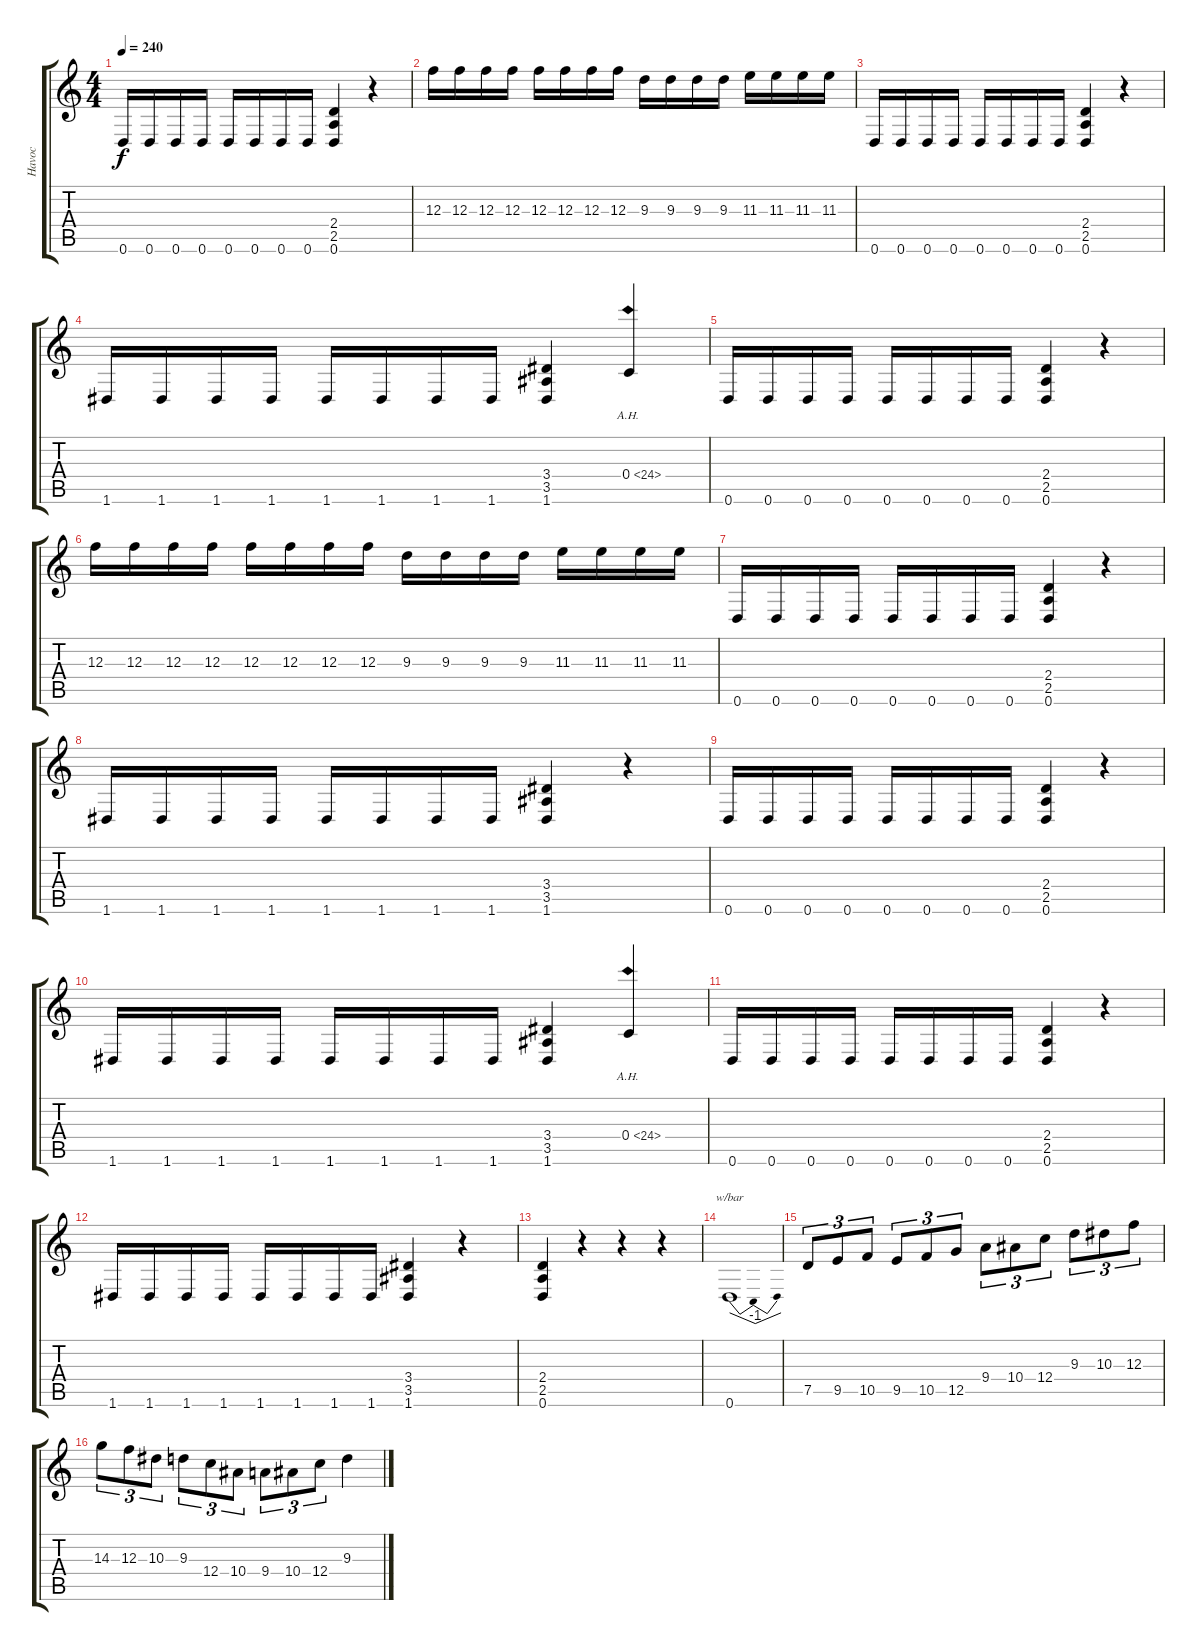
\track ("Havoc" "Havoc") {instrument distortionguitar}
\staff {score tabs}
\tuning (D4 A3 F3 C3 G2 D2) {hide}
\ts (4 4)
\tempo 240
\clef g2
\ks c
0.6.16{dy f} 0.6.16 0.6.16 0.6.16 0.6.16 0.6.16 0.6.16 0.6.16 (2.4 2.5 0.6).4 r.4 |
12.3.16 12.3.16 12.3.16 12.3.16 12.3.16 12.3.16 12.3.16 12.3.16 9.3.16 9.3.16 9.3.16 9.3.16 11.3.16 11.3.16 11.3.16 11.3.16 |
0.6.16 0.6.16 0.6.16 0.6.16 0.6.16 0.6.16 0.6.16 0.6.16 (2.4 2.5 0.6).4 r.4 |
1.6.16 1.6.16 1.6.16 1.6.16 1.6.16 1.6.16 1.6.16 1.6.16 (3.4 3.5 1.6).4 0.4{ah 24}.4 |
0.6.16 0.6.16 0.6.16 0.6.16 0.6.16 0.6.16 0.6.16 0.6.16 (2.4 2.5 0.6).4 r.4 |
12.3.16 12.3.16 12.3.16 12.3.16 12.3.16 12.3.16 12.3.16 12.3.16 9.3.16 9.3.16 9.3.16 9.3.16 11.3.16 11.3.16 11.3.16 11.3.16 |
0.6.16 0.6.16 0.6.16 0.6.16 0.6.16 0.6.16 0.6.16 0.6.16 (2.4 2.5 0.6).4 r.4 |
1.6.16 1.6.16 1.6.16 1.6.16 1.6.16 1.6.16 1.6.16 1.6.16 (3.4 3.5 1.6).4 r.4 |
0.6.16 0.6.16 0.6.16 0.6.16 0.6.16 0.6.16 0.6.16 0.6.16 (2.4 2.5 0.6).4 r.4 |
1.6.16 1.6.16 1.6.16 1.6.16 1.6.16 1.6.16 1.6.16 1.6.16 (3.4 3.5 1.6).4 0.4{ah 24}.4 |
0.6.16 0.6.16 0.6.16 0.6.16 0.6.16 0.6.16 0.6.16 0.6.16 (2.4 2.5 0.6).4 r.4 |
1.6.16 1.6.16 1.6.16 1.6.16 1.6.16 1.6.16 1.6.16 1.6.16 (3.4 3.5 1.6).4 r.4 |
(2.4 2.5 0.6).4 r.4 r.4 r.4 |
0.6.1{tbe (dip default 0 0 30 -4 60 0)} |
7.5.8{tu (3 2)} 9.5.8{tu (3 2)} 10.5.8{tu (3 2)} 9.5.8{tu (3 2)} 10.5.8{tu (3 2)} 12.5.8{tu (3 2)} 9.4.8{tu (3 2)} 10.4.8{tu (3 2)} 12.4.8{tu (3 2)} 9.3.8{tu (3 2)} 10.3.8{tu (3 2)} 12.3.8{tu (3 2)} |
14.3.8{tu (3 2)} 12.3.8{tu (3 2)} 10.3.8{tu (3 2)} 9.3.8{tu (3 2)} 12.4.8{tu (3 2)} 10.4.8{tu (3 2)} 9.4.8{tu (3 2)} 10.4.8{tu (3 2)} 12.4.8{tu (3 2)} 9.3.4
